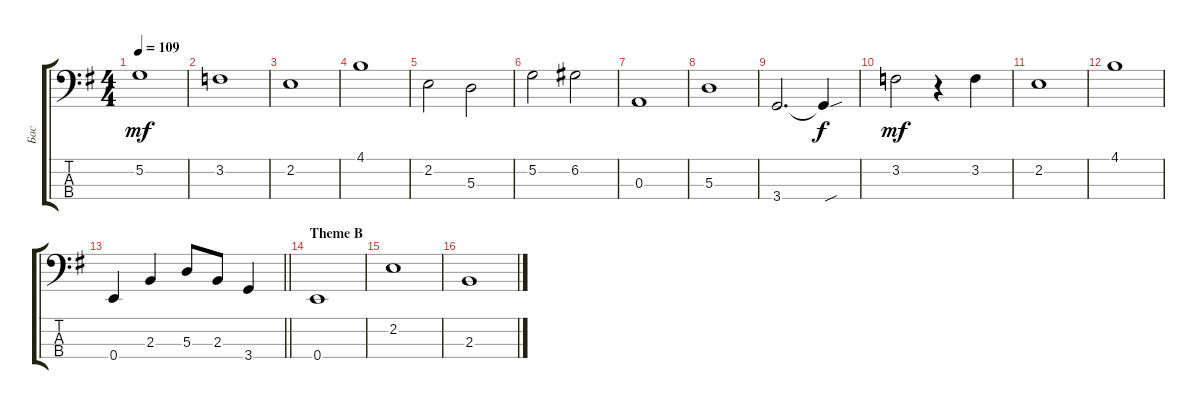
\track ("Бас" "Бас") {instrument electricbassfinger}
\staff {score tabs}
\tuning (G2 D2 A1 E1) {hide}
\ts (4 4)
\tempo 109
\clef f4
\ks eminor
5.2.1{dy mf} |
3.2.1 |
2.2.1 |
4.1.1 |
2.2.2 5.3.2 |
5.2.2 6.2.2 |
0.3.1 |
5.3.1 |
3.4.2{d} 3.4{sou t}.4{dy f} |
3.2.2{dy mf} r.4 3.2.4 |
2.2.1 |
4.1.1 |
\barLineRight lightlight
0.4.4 2.3.4 5.3.8 2.3.8 3.4.4 |
\section ("" "Theme B")
0.4.1 |
2.2.1 |
2.3.1
